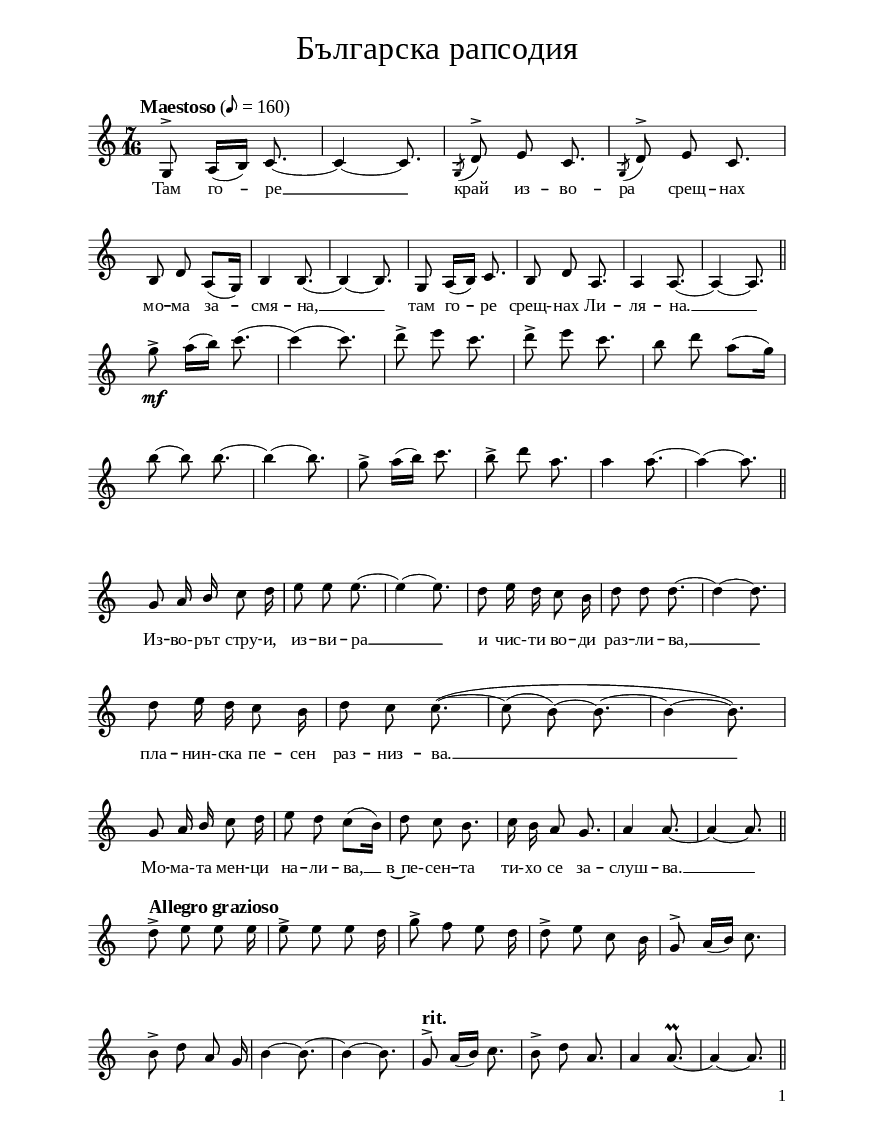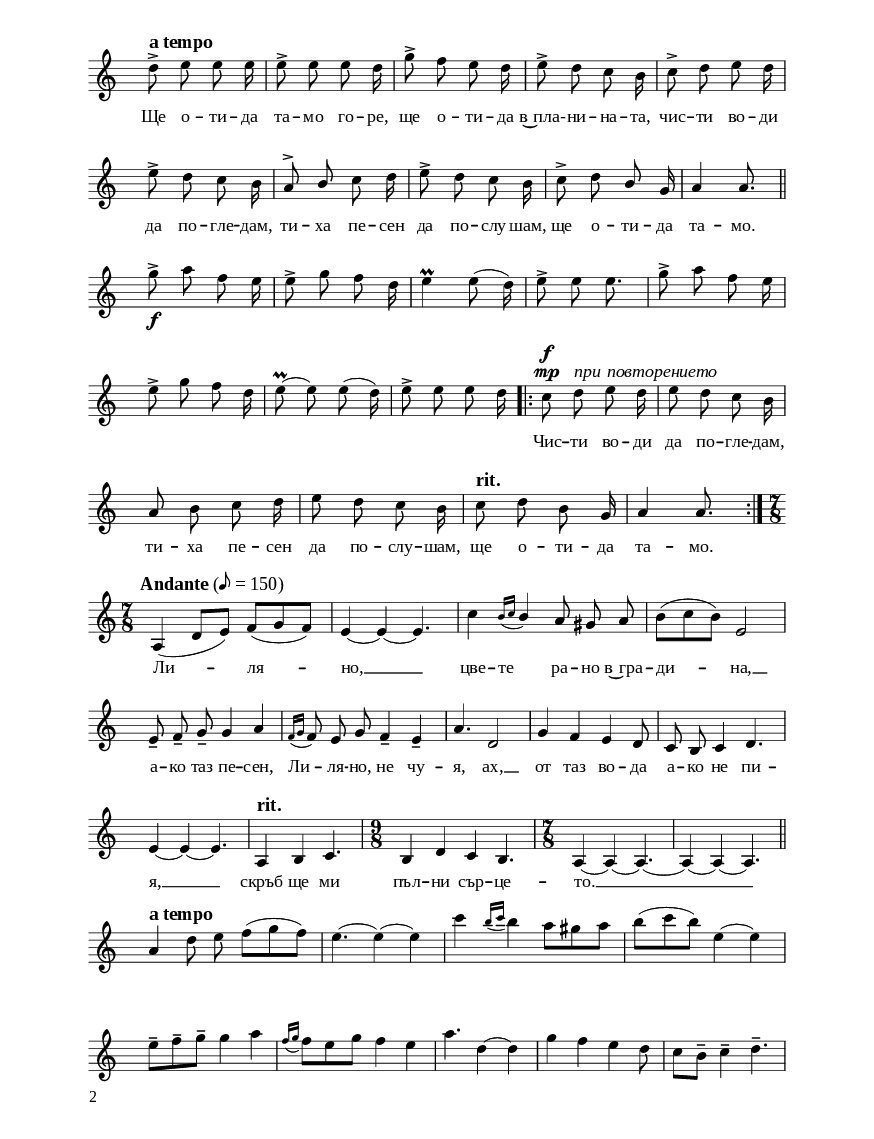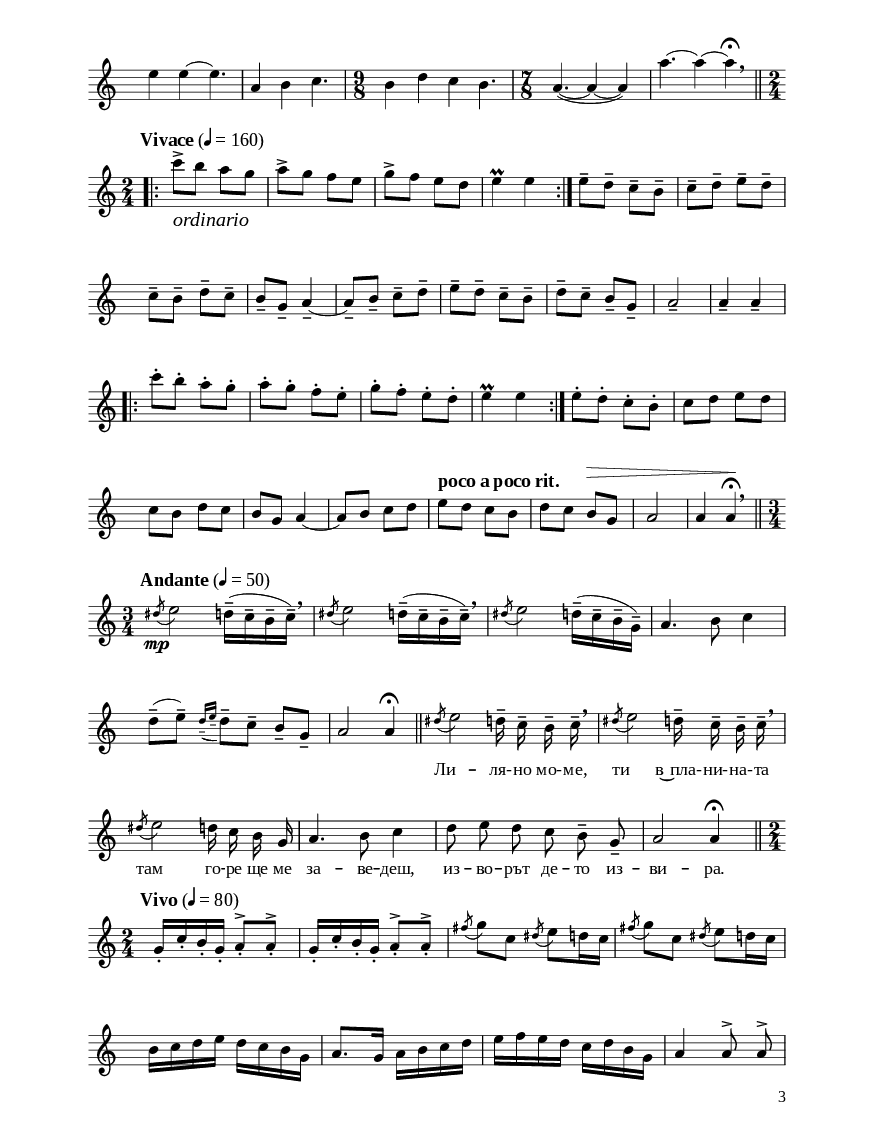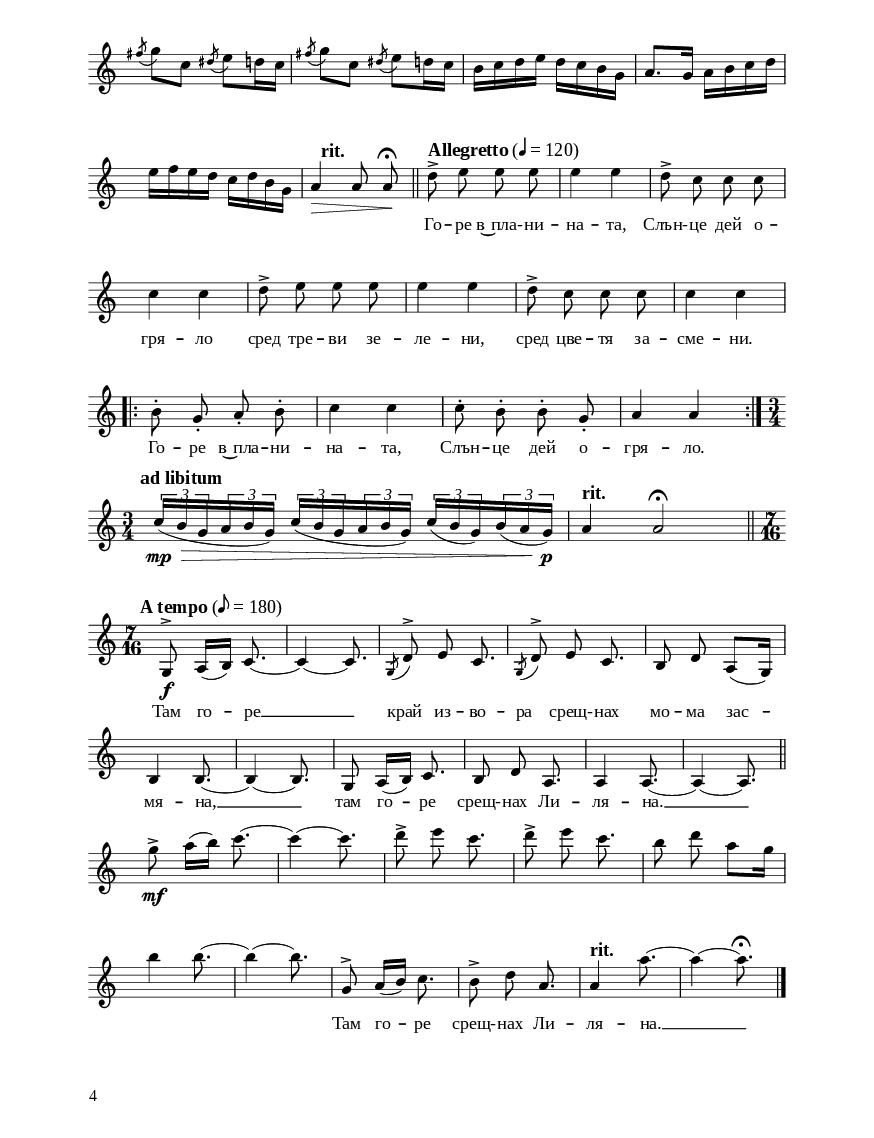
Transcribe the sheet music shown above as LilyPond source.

\version "2.24.3"

\include "include/globals.ily"

\bookpart {
  \label #'ref146
  \tocItem \markup "Българска рапсодия"
  \paper {
    print-all-headers = ##t
    print-page-number = ##t
    print-first-page-number = ##t

    % put page numbers on the bottom
    oddHeaderMarkup = \markup ""
    evenHeaderMarkup = \markup ""
    oddFooterMarkup = \markup
    \fill-line {
      ""
      \if \should-print-page-number \fromproperty #'page:page-number-string
    }
    evenFooterMarkup = \markup
    \fill-line {
      \if \should-print-page-number \fromproperty #'page:page-number-string
      ""
    }

    left-margin = 1.5\cm
    right-margin = 1.5\cm
    top-margin = 1.6\cm
    bottom-margin = 1.2\cm
    ragged-bottom = ##t % do not spread the staves to fill the whole vertical space

    % change distance between staves
    system-system-spacing =
    #'((basic-distance . 11)
       (minimum-distance . 6)
       (padding . 1)
       (stretchability . 12))
  }
  \score {
    \include "include/score-layout.ily"

    \new Voice \relative c' {
      \clef treble
      \key c \major
      \time 7/16
      \tempoFunc "Maestoso" 8 "160"
      \autoBeamOff
      g8^\accent a16([b]) c8. ~ | \noBreak
      c4 ~ c8. | \noBreak
      \acciaccatura {g8} d'^\accent e c8. | \noBreak
      \acciaccatura {g8} d'^\accent e c8. | \break
      b8 d a([g16]) | \noBreak

      b4 b8. ~| b4 ~ b8. | \noBreak
      g8 a16([b]) c8. | \noBreak
      b8 d a8. | \noBreak
      a4 a8. ~ | a4 ~ a8. | \bar "||" \break

      g''8\accent_\mf a16[(b)] c8.( | \noBreak
      c4)(c8.) | \noBreak
      d8\accent e c8. | \noBreak
      d8\accent e c8. | \noBreak
      b8 d a([g16]) | \break
      b8 ~ b8 b8. ~ | \noBreak
      b4 ~ b8. | \noBreak
      g8 \accent a16 ([b]) c8. | \noBreak
      b8\accent d a8. | \noBreak
      a4 a8. ~ | \noBreak
      a4 ~ a8. | \bar "||" \break

      g,8 a16 \stemUp b \stemNeutral c8 d16 | \noBreak
      e8 e e8. ~ | \noBreak
      e4 ~ e8. | \noBreak
      d8 e16 d16 c8 b16 | \noBreak
      d8 d d8. ~ | \noBreak

      d4 ~ d8. | \break

      d8 e16 d16 c8 b16 | \noBreak
      d8 c8  c8. ~ \( |\noBreak
      c8 ( b) ~ b8. ~ | \noBreak
      b4 ~ b8. \) | \break
      g8 a16 \stemUp b \stemNeutral c8 d16 | \noBreak
      e8 d c8([b16]) | \noBreak

      d8 c b8. | \noBreak
      c16 b a8 g8. | \noBreak
      a4 a8. ~| \noBreak
      a4 ~ a8. | \bar "||" \break
      \tempo "Allegro grazioso" d8^\accent e e e16 | \noBreak
      e8^\accent e e d16 | \noBreak

      g8^\accent f e d16 | \noBreak
      d8^\accent e c b16 | \noBreak
      g8^\accent a16([b]) c8. | \break
      b8^\accent d a g16 | \noBreak
      b4~ b8. ~ | \noBreak
      b4 ~ b8. | \noBreak
      \tempo "rit." g8^\accent a16([b]) c8. | \noBreak

      b8^\accent d a8. | \noBreak
      a4 a8.\prall ~ | \noBreak
      a4 ~ a8. | \bar "||" \break
      \tempo "a tempo" d8\accent e e e16 | \noBreak
      e8\accent e e d16 | \noBreak
      g8\accent f e d16 | \noBreak

      e8\accent d c b16 | \noBreak
      c8\accent d e d16 | \break
      e8\accent d c b16 | \noBreak
      a8^\accent \stemUp b \stemNeutral c d16 | \noBreak

      e8\accent d c b16 | \noBreak
      c8\accent d \stemUp b \stemNeutral g16 | \noBreak
      a4 a8. | \bar "||"  \break
      g'8\f^\accent a f e16 | \noBreak
      e8^\accent g f d16 | \noBreak

      e4 \prall e8 (d16) | \noBreak
      e8^\accent e e8. | \noBreak
      g8^\accent a f e16 | \break
      e8^\accent g f d16 | \noBreak
      e8\prall~ e8 e8 (d16) | \noBreak
      e8^\accent e e d16  |  \noBreak

      \bar ".|:"
      c8 ^\markup{ \dynamic f } ^\mp d^\markup{ \large \italic{при повторението} } e d16 | \noBreak
      e8 d c b16 | \break
      a8 b c d16 | \noBreak
      e8 d c b16 | \noBreak
      \tempo "rit." c8 d b g16 | \noBreak
      a4 a8. | \break \bar ":|."

      \time 7/8  \tempoFunc "Andante" 8 "150" a,4 (d8[e]) f8([ g f]) | e4 ~ e4 ~ e4. | \noBreak

      c'4 \acciaccatura{ b16[c] } \stemUp b4 \stemNeutral a8 gis a8 |  b8([c b])  e,2 | \break

      e8\tenuto f\tenuto g\tenuto  g4 a4 |  \noBreak

      \acciaccatura {f16[g]}  f8 e g  f4\tenuto e4\tenuto | \noBreak
      a4. d,2 | g4 f e d8 |   c b c4 d4. | \break e4 ~ e4 ~ e4. | \noBreak

      \tempo "rit." a,4 b c4. | \time 9/8 b4 d c b4. | \noBreak
      \time 7/8
      a4 ~ a4 ~ a4. ~ | a4 ~ a4 ~ a4. | \bar "||"  \break
      \tempo "a tempo" a'4  d8 e  f([ g f]) | e4. ~ e4 ~ e4 |  \noBreak

      c'4 \acciaccatura{ b16[c] } b4 a8 [gis  a] | b8 ( [c8 b]) e,4 ~ e4 | \break


      e8\tenuto[f\tenuto g\tenuto] g4 a4 | \noBreak
      \acciaccatura { f16[g] } f8[e g] f4 e | \noBreak

      a4. d,4 ~ d4 | \noBreak
      g4 f e d8 | \noBreak

      c [b\tenuto] c4\tenuto d4.\tenuto| \break e4 e4 ~ e4. |
      a,4 b c4. | \time 9/8 b4 d c b4. | \noBreak
      \time 7/8 a4.~ ( a4 ~ a4) | a'4. ~ a4 ~ a4 \fermata \breathe | \bar "|" \time 2/4 \break    \bar ".|:-||"

      \tempoFunc "Vivace" 4 "160"  c8_\markup{ \huge \italic {ordinario} }\accent[b] a[g] | \noBreak
      a\accent[g] f[e] | \noBreak
      g\accent[f] e[d] | \noBreak
      e4\prall e | \noBreak \bar ":|."

      e8\tenuto[d]\tenuto c\tenuto[b]\tenuto | \noBreak
      c\tenuto[d]\tenuto e\tenuto[d]\tenuto | \break

      c\tenuto[b]\tenuto d\tenuto[c]\tenuto | \noBreak
      b\tenuto[g]\tenuto a4\tenuto~ | \noBreak
      a8\tenuto[b]\tenuto c\tenuto[d]\tenuto | \noBreak
      e\tenuto[d]\tenuto c\tenuto[b]\tenuto | \noBreak
      d\tenuto[c]\tenuto b\tenuto[g]\tenuto | \noBreak
      a2\tenuto | \noBreak
      a4\tenuto a\tenuto | \break \bar ".|:-|"


      c'8\staccato[b]\staccato a\staccato[g]\staccato | \noBreak
      a\staccato[g]\staccato f\staccato[e]\staccato | \noBreak
      g\staccato[f]\staccato e\staccato[d]\staccato | \noBreak
      e4\prall e | \noBreak  \bar ":|."

      e8\staccato[d]\staccato c\staccato[b]\staccato | \noBreak
      c[d] e[d] | \break

      c[b] d[c] | \noBreak
      b[g] a4~ | \noBreak
      a8[b] c[d] | \noBreak
      \tempo "poco a poco rit." e [d] c[b] | \noBreak
      d [c]  b^\>[g]  | \noBreak
      a2 | \noBreak
      a4 a \! \fermata \breathe | \bar "||" \time 3/4 \break

      \tempoFunc "Andante" 4 "50" \acciaccatura { dis8\mp } e2 d16\tenuto([c\tenuto b\tenuto c\tenuto]) \breathe | \noBreak
      \acciaccatura { dis8 } e2 d16\tenuto([c\tenuto  b\tenuto  c\tenuto]) \breathe | \noBreak
      \acciaccatura { dis8 } e2 d16\tenuto([c\tenuto b\tenuto g\tenuto]) | \noBreak
      a4. b8 c4 \break

      d8\tenuto([e\tenuto]) \acciaccatura { d16\tenuto([e\tenuto] } d8\tenuto)[c\tenuto] b\tenuto [g\tenuto] | \noBreak
      a2 a4 \fermata \bar "||" \noBreak
      \acciaccatura { dis8 } e2 d16\tenuto c\tenuto b\tenuto c\tenuto \breathe | \noBreak
      \acciaccatura { dis8 } e2 d16\tenuto c\tenuto b\tenuto c\tenuto  \breathe | \break

      \acciaccatura { dis8 } e2 d16 c b g | \noBreak
      a4. b8 c4 | \noBreak
      d8 e d c b\tenuto g\tenuto | \noBreak
      a2 a4 \fermata | \noBreak \bar "||" \time 2/4 \break

      \tempoFunc "Vivo" 4 "80" g16_\staccato[c_\staccato b_\staccato g_\staccato] a8_\staccato ^\accent[a_\staccato ^\accent] | \noBreak
      g16_\staccato[c_\staccato b_\staccato g_\staccato] a8_\staccato^\accent[a_\staccato^\accent] | \noBreak
      \acciaccatura { fis'8 } g[c,] \acciaccatura { dis } e[d16 c] | \noBreak
      \acciaccatura { fis8 } g[c,] \acciaccatura { dis } e[d16 c] | \break

      b16[c d e] d[c b g] | \noBreak
      a8.[g16] a[b c d] | \noBreak
      e[f e d] c[d b g] | \noBreak
      a4 a8^\accent a^\accent \break

      \acciaccatura { fis'8 } g[c,] \acciaccatura { dis } e[d16 c] | \noBreak
      \acciaccatura { fis8 } g[c,] \acciaccatura { dis } e[d16 c] | \noBreak
      b[c d e] d[c b g] | \noBreak
      a8.[g16] a[b c d] | \break

      e[f e d] c[d b g] | \noBreak
      \tempo "  rit." a4\>  a8 a \!  \fermata | \bar "||" \noBreak
      \tempoFunc "Allegretto" 4 "120" d^\accent e e e | \noBreak
      e4 e | \noBreak
      d8^\accent c c c | \break

      c4 c | \noBreak
      d8^\accent e e e | \noBreak
      e4 e | \noBreak
      d8^\accent c c c | \noBreak
      c4 c | \break \bar ".|:-|"
      b8^\staccato g_\staccato a_\staccato b^\staccato | \noBreak
      c4 c | \noBreak
      c8^\staccato b^\staccato b^\staccato g_\staccato | \noBreak
      a4 a |
      \time 3/4 \break \bar ":|."

      \override TupletBracket.positions = #'(3 . 3)
      \tempo "ad libitum"
      \tuplet 3/2 8 { c16\>\mp([b g a b g]) c16([b g a b g]) c16([b g) b(a g\!\p])  } | \noBreak
      \tempo"rit." a4 a2 \fermata | \bar "||" \time 7/16 \break

      \tempoFunc "A tempo" 8 "180" g,8\f^\accent a16([b]) c8.~ | \noBreak
      c4~ c8. | \noBreak
      \acciaccatura { g8 } d'^\accent e c8. | \noBreak
      \acciaccatura { g8 } d'^\accent e c8. | \noBreak
      b8 d a([g16]) | \break
      b4 b8. ~ | b4 ~ b8. |\noBreak
      g8 a16([b]) c8. | \noBreak
      b8 d a8. | \noBreak
      a4 a8. ~ | a4 ~ a8. \bar "||" \break
      g''8\mf\accent a16([b]) c8.~ | \noBreak
      c4~ c8. | \noBreak
      d8\accent e c8. | \noBreak
      d8\accent e c8. | \noBreak
      b8 d a[g16]| \break
      b4 b8. ~ | b4 ~ b8. | \noBreak
      g,8^\accent a16([b]) c8. | \noBreak
      b8^\accent d a8. \tempo "rit." | \noBreak
      a4 a'8. ~ | \noBreak
      a4 ~ a8. \fermata | \bar "|."
    }

    \addlyrics {
      Там го -- ре __ край из -- во -- ра срещ -- нах мо -- ма за --
      смя -- на, __ там го -- ре "срещ-" -- нах Ли -- ля -- на. __ ""
      \repeat unfold 21 { \skip 1 }
      Из -- "во-" -- рът стру -- и, из -- ви -- ра __ и "чис-" -- ти во -- ди раз -- ли -- ва, __
      пла -- "нин-" -- ска пе -- сен раз -- низ -- ва. __
      Mо -- "ма-" -- та мен -- ци на -- ли -- ва, __
      "в~пе-" -- сен -- та "ти-" -- хо се за -- слуш -- ва. __ ""
      \repeat unfold 31 { \skip 1  }
      Ще о -- ти -- да та -- мо го -- ре, ще о -- ти -- да
      "в~пла-" -- ни -- на -- та, чис -- ти во -- ди да по -- гле -- дам, ти -- ха пе -- сен
      да по -- слу -- шам, ще о -- ти -- да та -- мо.
      \repeat unfold 27 { \skip 2 }
      Чис -- ти во -- ди да по -- гле -- дам, ти -- ха пе -- сен да по -- слу -- шам,
      ще о -- ти -- да та -- мо. Ли -- ля -- но, __
      цве -- те ра -- но в~гра -- ди -- на, __ а -- ко таз пе -- сен,
      Ли -- ля -- но, не чу -- я, ах, __ от таз во -- да а -- ко не пи -- я, __
      скръб ще ми пъл -- ни сър -- це -- то. __ ""
      \repeat unfold 97 { \skip 1 }
      Ли -- "ля-" -- но "мо-" -- ме, ти "в~пла-" -- "ни-" -- "на-" -- та
      там го -- ре ще ме за -- ве -- деш, из -- во -- рът де -- то из -- ви -- ра.
      \repeat unfold 30 { \skip 1 }
      Го -- ре "в~пла-" -- ни -- на -- та, "Слън-" -- це дей о --
      гря -- ло сред тре -- ви зе -- ле -- ни, сред цве -- тя за -- сме -- ни.
      Го -- ре в~пла -- ни -- на -- та, Слън -- це дей о -- гря -- ло.
      \repeat unfold 5 { \skip 1 }
      Там го -- ре __ край из -- во -- ра "срещ-" -- нах мо -- ма зас -- мя -- на, __
      там го -- ре "срещ-" -- нах Ли -- ля -- на. __ ""
      \repeat unfold 13 { \skip 1 }
      Там го -- ре "срещ-" -- нах Ли -- ля -- на. __ ""
    }

    \header {
      title = \titleFunc "Българска рапсодия" "Bălgarska rapsodija"
    }

    \midi{}

  } % score


} % bookpart
